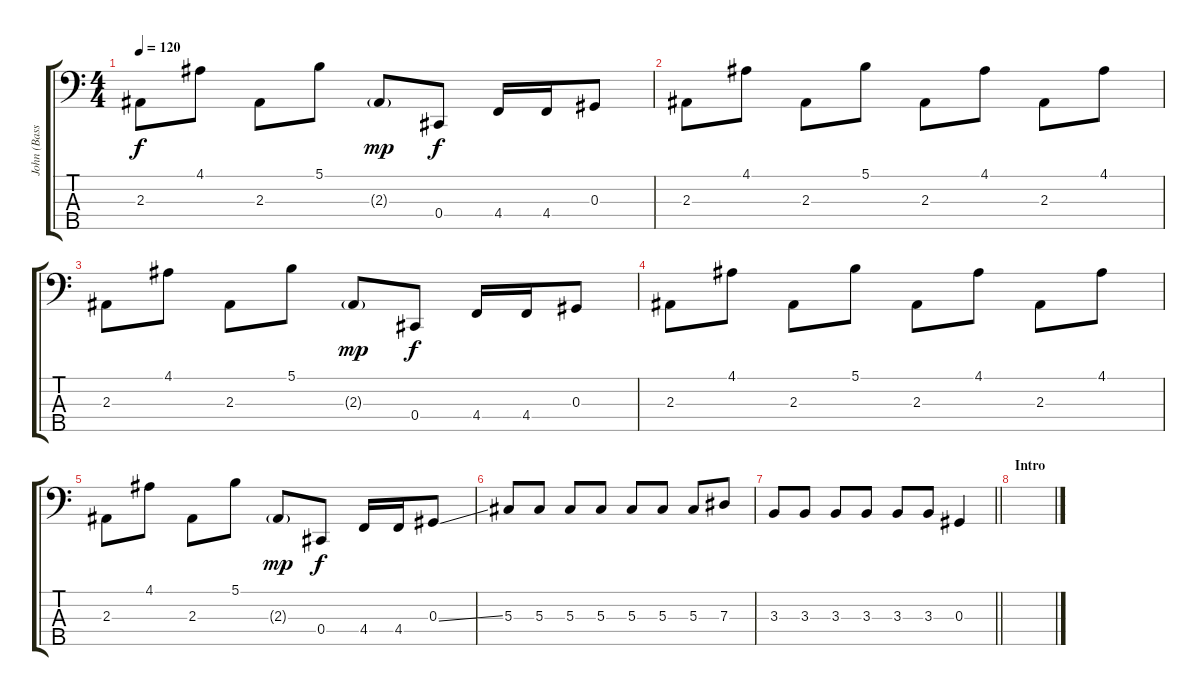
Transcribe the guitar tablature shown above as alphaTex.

\track ("John (Bass Effect)" "John (Bass") {instrument slapbass2}
\staff {score tabs}
\tuning (Gb2 Db2 Ab1 Db1 Bb0) {hide}
\ts (4 4)
\tempo 120
\clef f4
\ks c
2.3.8{dy f} 4.1.8 2.3.8 5.1.8 2.3{g}.8{dy mp} 0.4.8{dy f} 4.4.16 4.4.16 0.3.8 |
2.3.8 4.1.8 2.3.8 5.1.8 2.3.8 4.1.8 2.3.8 4.1.8 |
2.3.8 4.1.8 2.3.8 5.1.8 2.3{g}.8{dy mp} 0.4.8{dy f} 4.4.16 4.4.16 0.3.8 |
2.3.8 4.1.8 2.3.8 5.1.8 2.3.8 4.1.8 2.3.8 4.1.8 |
2.3.8 4.1.8 2.3.8 5.1.8 2.3{g}.8{dy mp} 0.4.8{dy f} 4.4.16 4.4.16 0.3{ss}.8 |
5.3.8 5.3.8 5.3.8 5.3.8 5.3.8 5.3.8 5.3.8 7.3.8 |
\barLineRight lightlight
3.3.8 3.3.8 3.3.8 3.3.8 3.3.8 3.3.8 0.3.4 |
\section ("" "Intro")
